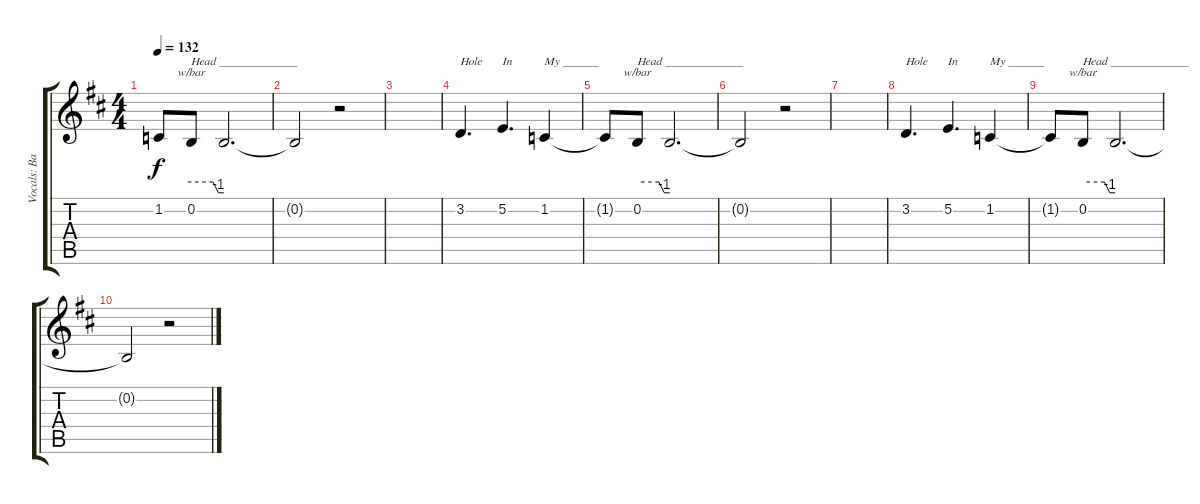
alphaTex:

\track ("Vocals: Band" "Vocals: Ba") {instrument choiraahs}
\staff {score tabs}
\tuning (E4 B3 G3 D3 A2 D2) {hide}
\ts (4 4)
\tempo 132
\clef g2
\ks d
1.2{t}.8{dy f} 0.2.8{tbe (custom default 0 0 40 0 50 -4 60 -4) txt "Head _____________"} 0.2{t}.2{d} |
0.2{t}.2 r.2 |
|
3.2.4{d txt "Hole"} 5.2.4{d txt "In"} 1.2.4{txt "My ______"} |
1.2{t}.8 0.2.8{tbe (custom default 0 0 40 0 50 -4 60 -4) txt "Head _____________"} 0.2{t}.2{d} |
0.2{t}.2 r.2 |
|
3.2.4{d txt "Hole"} 5.2.4{d txt "In"} 1.2.4{txt "My ______"} |
1.2{t}.8 0.2.8{tbe (custom default 0 0 40 0 50 -4 60 -4) txt "Head _____________"} 0.2{t}.2{d} |
0.2{t}.2 r.2
